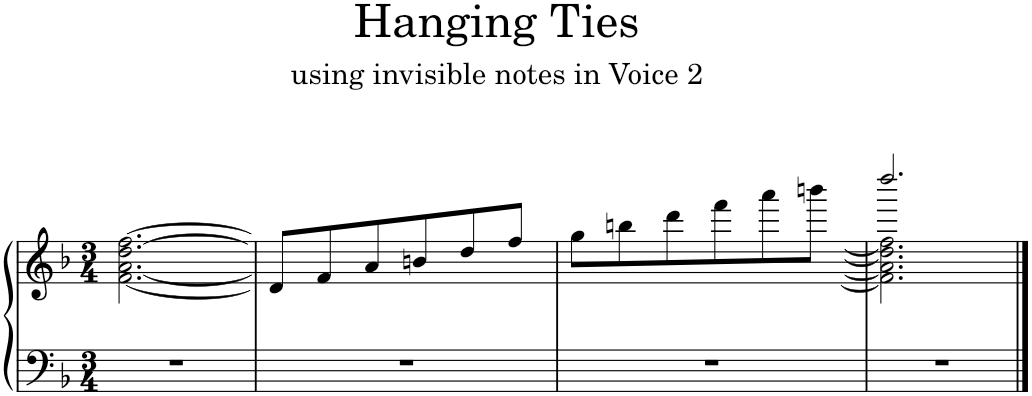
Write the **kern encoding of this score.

**kern	**kern
*part1	*part1
*staff2	*staff1
*I"Piano	*
*I'Pno.	*
*clefF4	*clefG2
*k[b-]	*k[b-]
*M3/4	*M3/4
=1	=1
2.r	[2.f\ [2.a\ [2.dd\ [2.ff\
=2	=2
*	*^
2.r	8d/L	8f] 8a] 8dd] 8ff]
.	8f/	8rdyy
.	8a/	4rdyy
.	8bn/	.
.	8dd/	4rdyy
.	8ff/J	.
=3	=3	=3
2.r	8gg\L	4rdyy
.	8bbn\	.
.	8ddd\	4rdyy
.	8fff\	.
.	8aaa\	8.rdyy
.	8bbbn\J	.
.	.	[16f [16a [16dd [16ff
=4	=4	=4
2.r	2.dddd/	2.f\] 2.a\] 2.dd\] 2.ff\]
*	*v	*v
==	==
*-	*-
